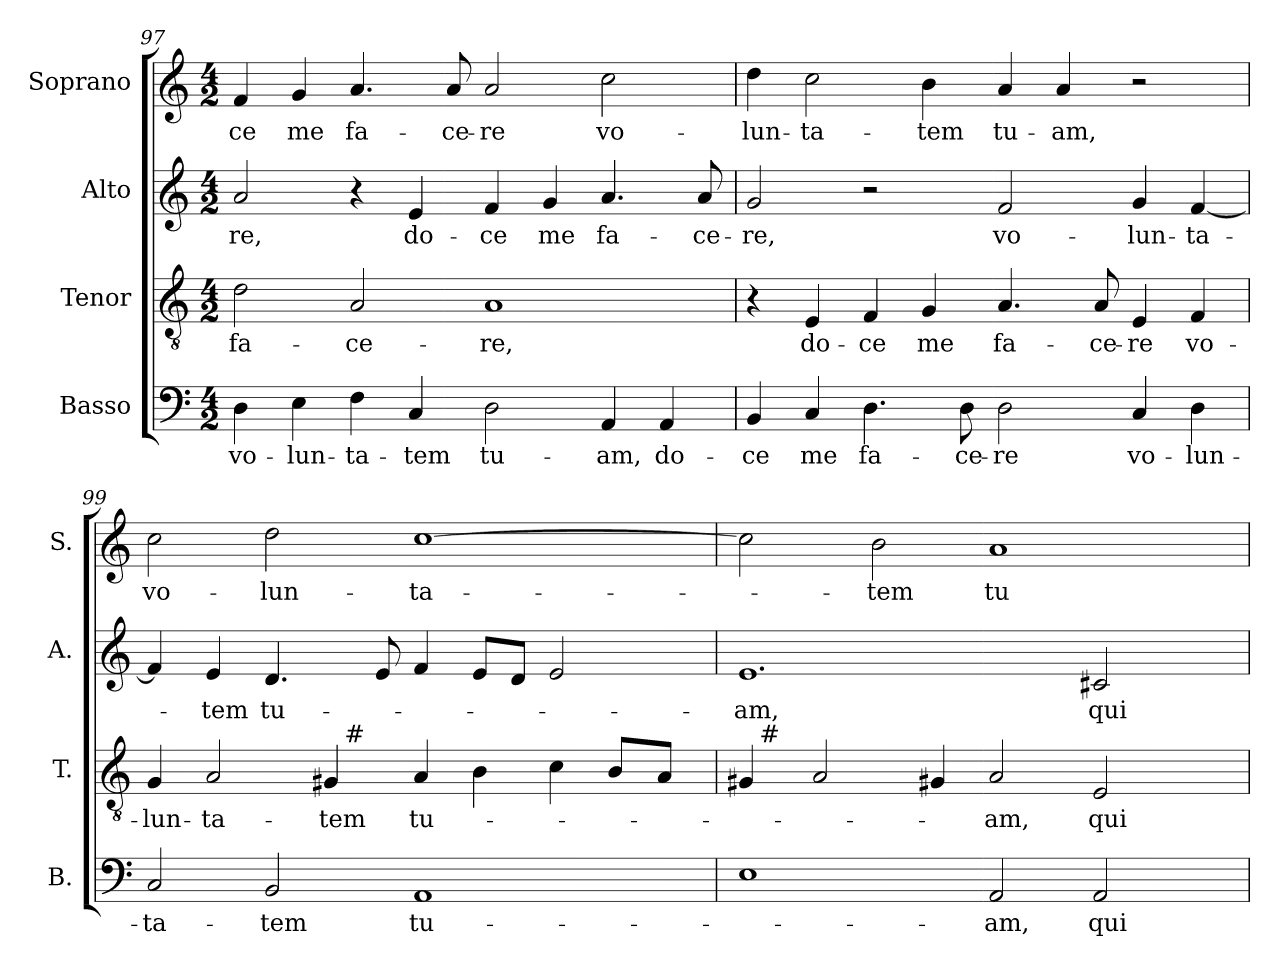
**kern	**text	**kern	**text	**kern	**text	**kern	**text
*part4	*part4	*part3	*part3	*part2	*part2	*part1	*part1
*staff4	*staff4	*staff3	*staff3	*staff2	*staff2	*staff1	*staff1
*I"Basso	*	*I"Tenor	*	*I"Alto	*	*I"Soprano	*
*I'B.	*	*I'T.	*	*I'A.	*	*I'S.	*
*clefF4	*	*clefGv2	*	*clefG2	*	*clefG2	*
*	*	*ITrd7c12	*	*	*	*	*
*k[]	*	*k[]	*	*k[]	*	*k[]	*
*C:	*	*C:	*	*C:	*	*C:	*
*M4/2	*	*M4/2	*	*M4/2	*	*M4/2	*
=97	=97	=97	=97	=97	=97	=97	=97
!	!LO:LY:b:color=#000000	!	!	!	!	!	!
!	!	!	!LO:LY:b:color=#000000	!	!	!	!
!	!	!	!	!	!LO:LY:b:color=#000000	!	!
!	!	!	!	!	!	!	!LO:LY:b:color=#000000
4Di\	vo-	2Di\	fa-	2ai/	-re,	4fi/	-ce
!	!LO:LY:b:color=#000000	!	!	!	!	!	!
!	!	!	!	!	!	!	!LO:LY:b:color=#000000
4Ei\	-lun-	.	.	.	.	4gi/	me
!	!LO:LY:b:color=#000000	!	!	!	!	!	!
!	!	!	!LO:LY:b:color=#000000	!	!	!	!
!	!	!	!	!	!	!	!LO:LY:b:color=#000000
4Fi\	-ta-	2AAi/	-ce-	4r	.	4.ai/	fa-
!	!LO:LY:b:color=#000000	!	!	!	!	!	!
!	!	!	!	!	!LO:LY:b:color=#000000	!	!
4Ci/	-tem	.	.	4ei/	do-	.	.
!	!	!	!	!	!	!	!LO:LY:b:color=#000000
.	.	.	.	.	.	8ai/	-ce-
!	!LO:LY:b:color=#000000	!	!	!	!	!	!
!	!	!	!LO:LY:b:color=#000000	!	!	!	!
!	!	!	!	!	!LO:LY:b:color=#000000	!	!
!	!	!	!	!	!	!	!LO:LY:b:color=#000000
2Di\	tu-	1AAi	-re,	4fi/	-ce	2ai/	-re
!	!	!	!	!	!LO:LY:b:color=#000000	!	!
.	.	.	.	4gi/	me	.	.
!	!LO:LY:b:color=#000000	!	!	!	!	!	!
!	!	!	!	!	!LO:LY:b:color=#000000	!	!
!	!	!	!	!	!	!	!LO:LY:b:color=#000000
4AAi/	-am,	.	.	4.ai/	fa-	2cci\	vo-
!	!LO:LY:b:color=#000000	!	!	!	!	!	!
4AAi/	do-	.	.	.	.	.	.
!	!	!	!	!	!LO:LY:b:color=#000000	!	!
.	.	.	.	8ai/	-ce-	.	.
=98	=98	=98	=98	=98	=98	=98	=98
!	!LO:LY:b:color=#000000	!	!	!	!	!	!
!	!	!	!	!	!LO:LY:b:color=#000000	!	!
!	!	!	!	!	!	!	!LO:LY:b:color=#000000
4BBi/	-ce	4r	.	2gi/	-re,	4ddi\	-lun-
!	!LO:LY:b:color=#000000	!	!	!	!	!	!
!	!	!	!LO:LY:b:color=#000000	!	!	!	!
!	!	!	!	!	!	!	!LO:LY:b:color=#000000
4Ci/	me	4EEi/	do-	.	.	2cci\	-ta-
!	!LO:LY:b:color=#000000	!	!	!	!	!	!
!	!	!	!LO:LY:b:color=#000000	!	!	!	!
4.Di\	fa-	4FFi/	-ce	2r	.	.	.
!	!	!	!LO:LY:b:color=#000000	!	!	!	!
!	!	!	!	!	!	!	!LO:LY:b:color=#000000
.	.	4GGi/	me	.	.	4bi\	-tem
!	!LO:LY:b:color=#000000	!	!	!	!	!	!
8Di\	-ce-	.	.	.	.	.	.
!	!LO:LY:b:color=#000000	!	!	!	!	!	!
!	!	!	!LO:LY:b:color=#000000	!	!	!	!
!	!	!	!	!	!LO:LY:b:color=#000000	!	!
!	!	!	!	!	!	!	!LO:LY:b:color=#000000
2Di\	-re	4.AAi/	fa-	2fi/	vo-	4ai/	tu-
!	!	!	!	!	!	!	!LO:LY:b:color=#000000
.	.	.	.	.	.	4ai/	-am,
!	!	!	!LO:LY:b:color=#000000	!	!	!	!
.	.	8AAi/	-ce-	.	.	.	.
!	!LO:LY:b:color=#000000	!	!	!	!	!	!
!	!	!	!LO:LY:b:color=#000000	!	!	!	!
!	!	!	!	!	!LO:LY:b:color=#000000	!	!
4Ci/	vo-	4EEi/	-re	4gi/	-lun-	2r	.
!	!LO:LY:b:color=#000000	!	!	!	!	!	!
!	!	!	!LO:LY:b:color=#000000	!	!	!	!
!	!	!	!	!	!LO:LY:b:color=#000000	!	!
4Di\	-lun-	4FFi/	vo-	[4fi/	-ta-	.	.
=99	=99	=99	=99	=99	=99	=99	=99
!	!LO:LY:b:color=#000000	!	!	!	!	!	!
!	!	!	!LO:LY:b:color=#000000	!	!	!	!
!	!	!	!	!	!	!	!LO:LY:b:color=#000000
*	*	*^	*	*	*	*	*
2Ci/	-ta-	4GGi/	2ryy	-lun-	4fi/]	.	2cci\	vo-
!	!	!	!	!LO:LY:b:color=#000000	!	!	!	!
!	!	!	!	!	!	!LO:LY:b:color=#000000	!	!
.	.	2AAi/	.	-ta-	4ei/	-tem	.	.
!	!LO:LY:b:color=#000000	!	!	!	!	!	!	!
!	!	!	!	!	!	!LO:LY:b:color=#000000	!	!
!	!	!	!	!	!	!	!	!LO:LY:b:color=#000000
2BBi/	-tem	.	4ryy	.	4.di/	tu-	2ddi\	-lun-
!	!	!	!	!LO:LY:b:color=#000000	!	!	!	!
.	.	4GG#i/	32ryy	-tem	.	.	.	.
.	.	.	256ryy	.	.	.	.	.
!	!	!	!LO:TX:a:t=#	!	!	!	!	!
.	.	.	1ryy	.	.	.	.	.
.	.	.	.	.	8ei/	.	.	.
!	!LO:LY:b:color=#000000	!	!	!	!	!	!	!
!	!	!	!	!LO:LY:b:color=#000000	!	!	!	!
!	!	!	!	!	!	!	!	!LO:LY:b:color=#000000
1AAi	tu-	4AAi/	.	tu-	4fi/	.	[1cci	-ta-
.	.	4BBi\	.	.	8ei/L	.	.	.
.	.	.	.	.	8di/J	.	.	.
.	.	4Ci\	.	.	2ei/	.	.	.
.	.	8BBi/L	.	.	.	.	.	.
.	.	.	8ryy	.	.	.	.	.
.	.	8AAi/J	.	.	.	.	.	.
.	.	.	16ryy	.	.	.	.	.
.	.	.	64..ryy	.	.	.	.	.
!!LO:LB:g=z
=100	=100	=100	=100	=100	=100	=100	=100	=100
!	!	!	!	!	!	!LO:LY:b:color=#000000	!	!
1Ei	.	4GG#i/	32ryy	.	1.ei	-am,	2cci\]	.
.	.	.	256ryy	.	.	.	.	.
!	!	!	!LO:TX:a:t=#	!	!	!	!	!
.	.	.	1ryy	.	.	.	.	.
.	.	2AAi/	.	.	.	.	.	.
!	!	!	!	!	!	!	!	!LO:LY:b:color=#000000
.	.	.	.	.	.	.	2bi\	-tem
.	.	4GG#Xi/	.	.	.	.	.	.
!	!LO:LY:b:color=#000000	!	!	!	!	!	!	!
!	!	!	!	!LO:LY:b:color=#000000	!	!	!	!
!	!	!	!	!	!	!	!	!LO:LY:b:color=#000000
2AAi/	-am,	2AAi/	.	-am,	.	.	1ai	tu-
.	.	.	2ryy	.	.	.	.	.
!	!LO:LY:b:color=#000000	!	!	!	!	!	!	!
!	!	!	!	!LO:LY:b:color=#000000	!	!	!	!
!	!	!	!	!	!	!LO:LY:b:color=#000000	!	!
2AAi/	qui-	2EEi/	.	qui-	2c#Xi/	qui-	.	.
.	.	.	4ryy	.	.	.	.	.
.	.	.	8ryy	.	.	.	.	.
.	.	.	16ryy	.	.	.	.	.
.	.	.	64..ryy	.	.	.	.	.
*	*	*v	*v	*	*	*	*	*
=	=	=	=	=	=	=	=
*-	*-	*-	*-	*-	*-	*-	*-
